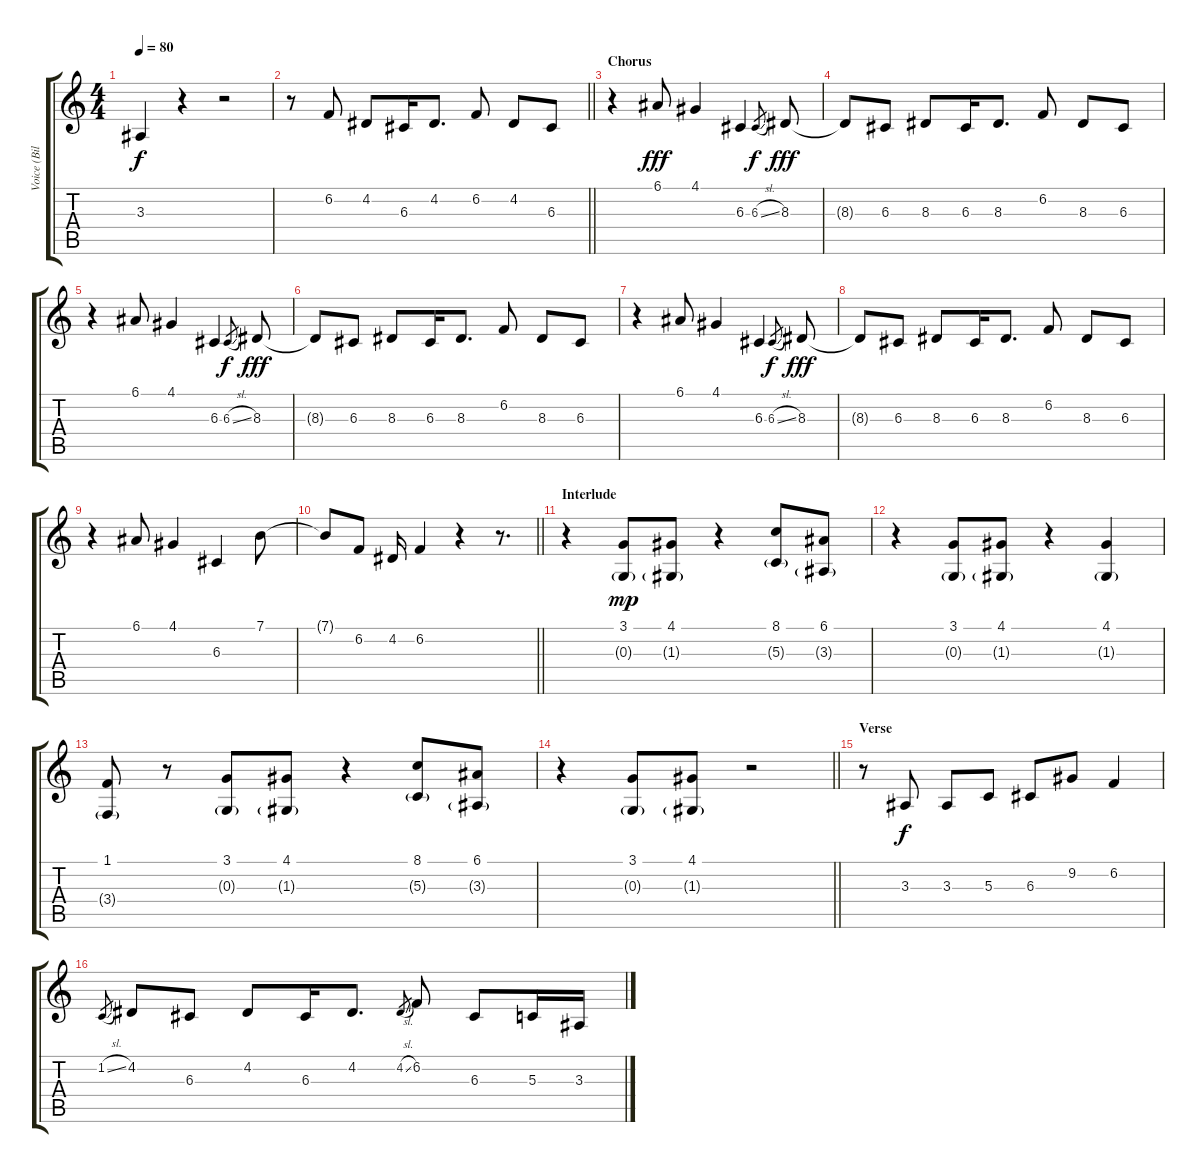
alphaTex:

\track ("Voice (Billie Joe)" "Voice (Bil") {instrument lead2sawtooth}
\staff {score tabs}
\tuning (E4 B3 G3 D3 A2 E2) {hide}
\ts (4 4)
\tempo 80
\clef g2
\ks c
3.3{t}.4{dy f} r.4 r.2 |
\barLineRight lightlight
r.8 6.2.8 4.2.8 6.3.16 4.2.8{d} 6.2.8 4.2.8 6.3.8 |
\section ("" "Chorus")
r.4 6.1.8{dy fff} 4.1.4 6.3.4 6.3{sl}.8{gr dy f} 8.3.8{dy fff} |
8.3{t}.8 6.3.8 8.3.8 6.3.16 8.3.8{d} 6.2.8 8.3.8 6.3.8 |
r.4 6.1.8 4.1.4 6.3.4 6.3{sl}.8{gr dy f} 8.3.8{dy fff} |
8.3{t}.8 6.3.8 8.3.8 6.3.16 8.3.8{d} 6.2.8 8.3.8 6.3.8 |
r.4 6.1.8 4.1.4 6.3.4 6.3{sl}.8{gr dy f} 8.3.8{dy fff} |
8.3{t}.8 6.3.8 8.3.8 6.3.16 8.3.8{d} 6.2.8 8.3.8 6.3.8 |
r.4 6.1.8 4.1.4 6.3.4 7.1.8 |
\barLineRight lightlight
7.1{t}.8 6.2.8 4.2.16 6.2.4 r.4 r.8{d} |
\section ("" "Interlude")
r.4 (3.1 0.3{g}).8{dy mp} (4.1 1.3{g}).8 r.4 (8.1 5.3{g}).8 (6.1 3.3{g}).8 |
r.4 (3.1 0.3{g}).8 (4.1 1.3{g}).8 r.4 (4.1 1.3{g}).4 |
(1.1 3.4{g}).8 r.8 (3.1 0.3{g}).8 (4.1 1.3{g}).8 r.4 (8.1 5.3{g}).8 (6.1 3.3{g}).8 |
\barLineRight lightlight
r.4 (3.1 0.3{g}).8 (4.1 1.3{g}).8 r.2 |
\section ("" "Verse")
r.8 3.3.8{dy f} 3.3.8 5.3.8 6.3.8 9.2.8 6.2.4 |
1.2{sl}.8{gr} 4.2.8 6.3.8 4.2.8 6.3.16 4.2.8{d} 4.2{sl}.8{gr} 6.2.8 6.3.8 5.3.16 3.3.16
